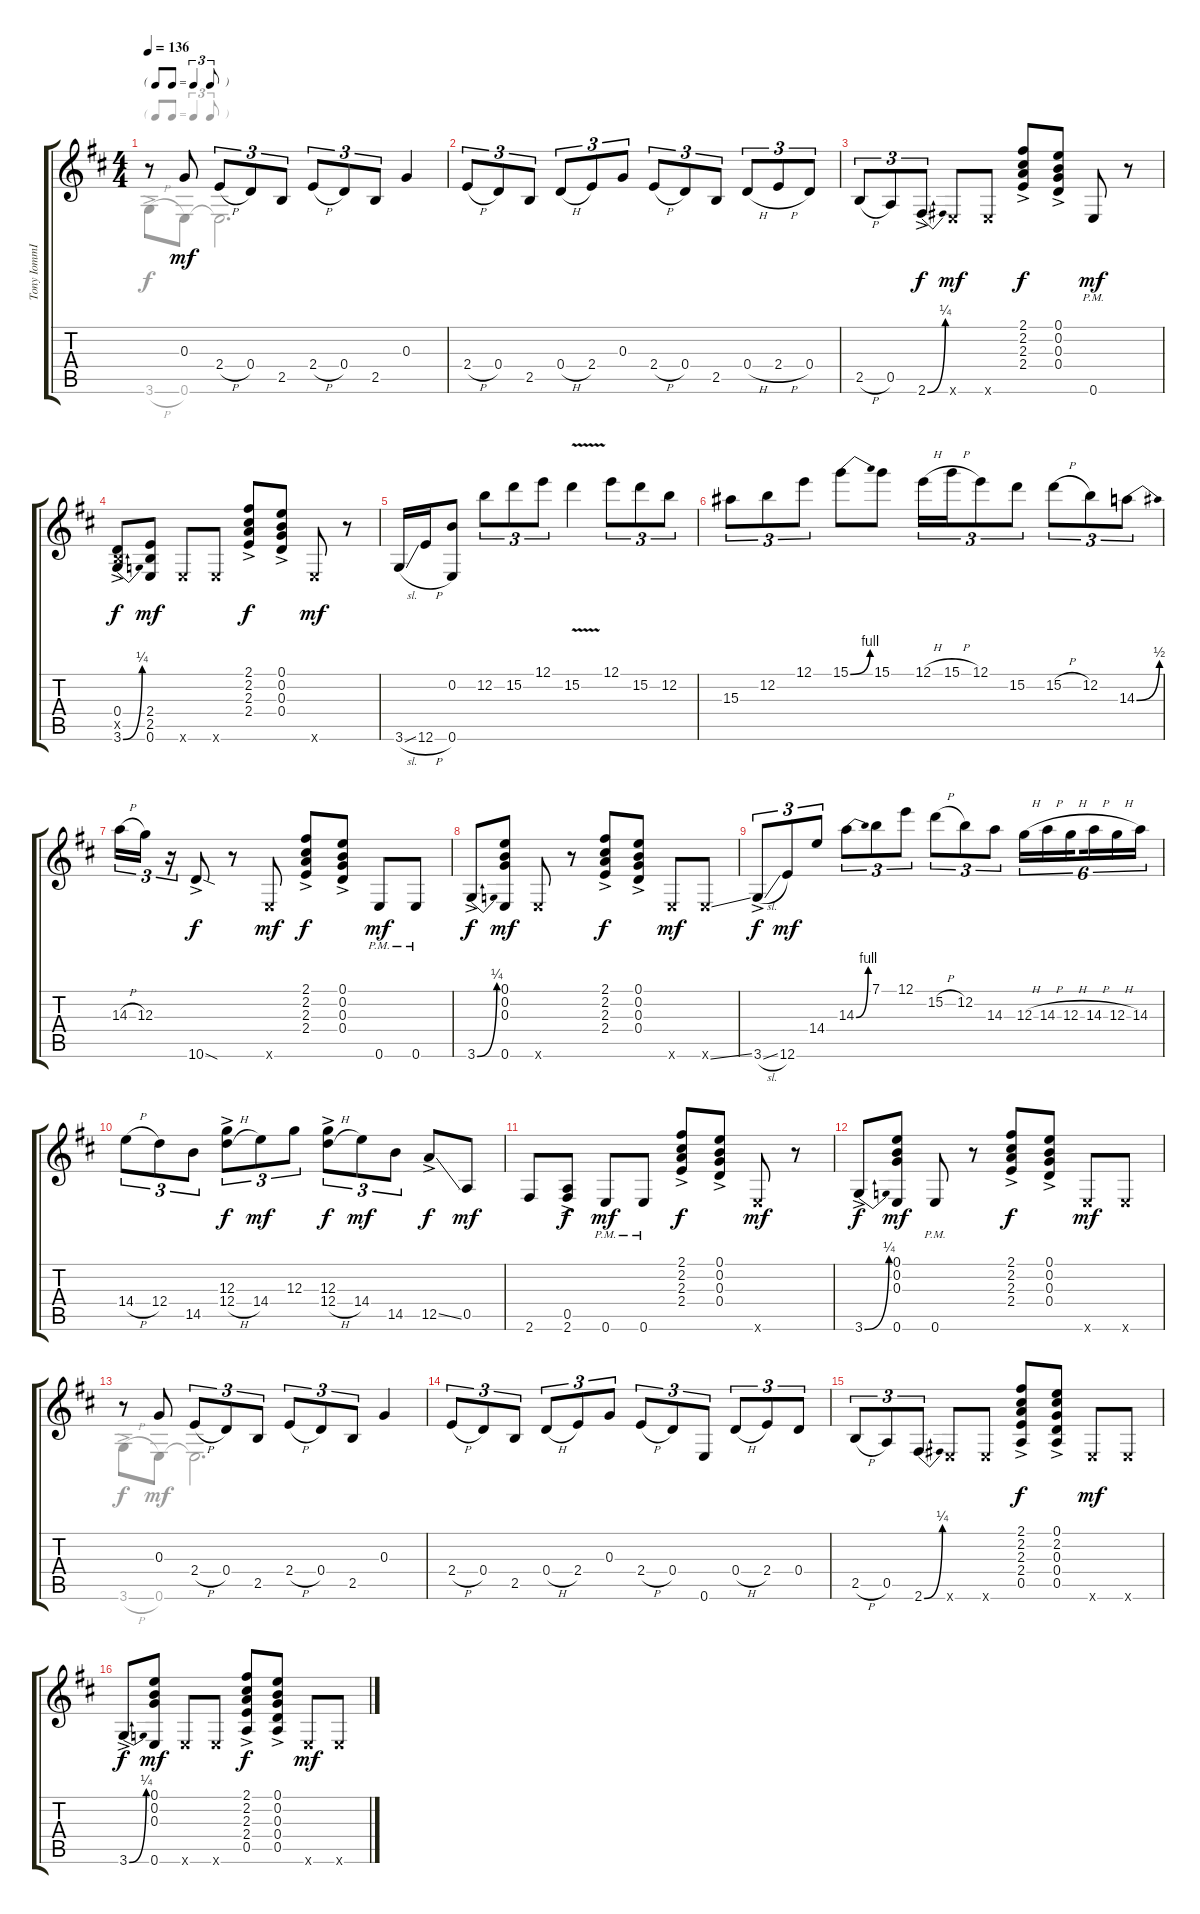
\track ("Tony IommI Distortion (Lead II)" "Tony IommI") {instrument distortionguitar}
\staff {score tabs}
\tuning (E4 B3 G3 D3 A2 E2) {hide}
\voice
\ts (4 4)
\tf triplet8th
\tempo 136
\clef g2
\ks d
r.8{dy mf} 0.3.8 2.4{h}.8{tu (3 2)} 0.4.8{tu (3 2)} 2.5.8{tu (3 2)} 2.4{h}.8{tu (3 2)} 0.4.8{tu (3 2)} 2.5.8{tu (3 2)} 0.3.4 |
2.4{h}.8{tu (3 2)} 0.4.8{tu (3 2)} 2.5.8{tu (3 2)} 0.4{h}.8{tu (3 2)} 2.4.8{tu (3 2)} 0.3.8{tu (3 2)} 2.4{h}.8{tu (3 2)} 0.4.8{tu (3 2)} 2.5.8{tu (3 2)} 0.4{h}.8{tu (3 2)} 2.4{h}.8{tu (3 2)} 0.4.8{tu (3 2)} |
2.5{h}.8{tu (3 2)} 0.5.8{tu (3 2)} 2.6{be (bend 0 0 60 1) ac}.8{tu (3 2) dy f} 0.6{x}.8{dy mf} 0.6{x}.8 (2.1{ac} 2.2{ac} 2.3{ac} 2.4{ac}).8{dy f} (0.1{ac} 0.2{ac} 0.3{ac} 0.4{ac}).8 0.6{pm}.8{dy mf} r.8 |
(0.4{ac} 2.5{ac x} 3.6{be (bend 0 0 60 1) ac}).8{dy f} (2.4 2.5 0.6).8{dy mf} 0.6{x}.8 0.6{x}.8 (2.1{ac} 2.2{ac} 2.3{ac} 2.4{ac}).8{dy f} (0.1{ac} 0.2{ac} 0.3{ac} 0.4{ac}).8 0.6{x}.8{dy mf} r.8 |
3.6{sl}.16 12.6{h}.16 (0.2 0.6).8 12.2.8{tu (3 2)} 15.2.8{tu (3 2)} 12.1.8{tu (3 2)} 15.2{v}.4 12.1.8{tu (3 2)} 15.2.8{tu (3 2)} 12.2.8{tu (3 2)} |
15.3.8{tu (3 2)} 12.2.8{tu (3 2)} 12.1.8{tu (3 2)} 15.1{be (bend 0 0 60 4)}.8 15.1.8 12.1{h}.16{tu (3 2)} 15.1{h}.16{tu (3 2)} 12.1.8{tu (3 2)} 15.2.8{tu (3 2)} 15.2{h}.8{tu (3 2)} 12.2.8{tu (3 2)} 14.3{be (bend 0 0 60 2)}.8{tu (3 2)} |
14.3{h}.16{tu (3 2)} 12.3.16{tu (3 2)} r.16{tu (3 2)} 10.6{sod ac}.8{dy f} r.8 0.6{x}.8{dy mf} (2.1{ac} 2.2{ac} 2.3{ac} 2.4{ac}).8{dy f} (0.1{ac} 0.2{ac} 0.3{ac} 0.4{ac}).8 0.6{pm}.8{dy mf} 0.6{pm}.8 |
3.6{be (bend 0 0 60 1) ac}.8{dy f} (0.1 0.2 0.3 0.6).8{dy mf} 0.6{x}.8 r.8 (2.1{ac} 2.2{ac} 2.3{ac} 2.4{ac}).8{dy f} (0.1{ac} 0.2{ac} 0.3{ac} 0.4{ac}).8 0.6{x}.8{dy mf} 0.6{ss x}.8 |
3.6{sl ac}.8{tu (3 2) dy f} 12.6.8{tu (3 2) dy mf} 14.4.8{tu (3 2)} 14.3{be (bend 0 0 60 4)}.8{tu (3 2)} 7.1.8{tu (3 2)} 12.1.8{tu (3 2)} 15.2{h}.8{tu (3 2)} 12.2.8{tu (3 2)} 14.3.8{tu (3 2)} 12.3{h}.16{tu (6 4)} 14.3{h}.16{tu (6 4)} 12.3{h}.16{tu (6 4) beam splitsecondary} 14.3{h}.16{tu (6 4)} 12.3{h}.16{tu (6 4)} 14.3.16{tu (6 4)} |
14.4{h}.8{tu (3 2)} 12.4.8{tu (3 2)} 14.5.8{tu (3 2)} (12.3{ac} 12.4{h ac}).8{tu (3 2) dy f} 14.4.8{tu (3 2) dy mf} 12.3.8{tu (3 2)} (12.3{ac} 12.4{h ac}).8{tu (3 2) dy f} 14.4.8{tu (3 2) dy mf} 14.5.8{tu (3 2)} 12.5{ss ac}.8{dy f} 0.5.8{dy mf} |
2.6.8 (0.5{ac} 2.6{ac}).8{dy f} 0.6{pm}.8{dy mf} 0.6{pm}.8 (2.1{ac} 2.2{ac} 2.3{ac} 2.4{ac}).8{dy f} (0.1{ac} 0.2{ac} 0.3{ac} 0.4{ac}).8 0.6{x}.8{dy mf} r.8 |
3.6{be (bend 0 0 60 1) ac}.8{dy f} (0.1 0.2 0.3 0.6).8{dy mf} 0.6{pm}.8 r.8 (2.1{ac} 2.2{ac} 2.3{ac} 2.4{ac}).8{dy f} (0.1{ac} 0.2{ac} 0.3{ac} 0.4{ac}).8 0.6{x}.8{dy mf} 0.6{x}.8 |
r.8 0.3.8 2.4{h}.8{tu (3 2)} 0.4.8{tu (3 2)} 2.5.8{tu (3 2)} 2.4{h}.8{tu (3 2)} 0.4.8{tu (3 2)} 2.5.8{tu (3 2)} 0.3.4 |
2.4{h}.8{tu (3 2)} 0.4.8{tu (3 2)} 2.5.8{tu (3 2)} 0.4{h}.8{tu (3 2)} 2.4.8{tu (3 2)} 0.3.8{tu (3 2)} 2.4{h}.8{tu (3 2)} 0.4.8{tu (3 2)} 0.6.8{tu (3 2)} 0.4{h}.8{tu (3 2)} 2.4.8{tu (3 2)} 0.4.8{tu (3 2)} |
2.5{h}.8{tu (3 2)} 0.5.8{tu (3 2)} 2.6{be (bend 0 0 60 1)}.8{tu (3 2)} 0.6{x}.8 0.6{x}.8 (2.1{ac} 2.2{ac} 2.3{ac} 2.4{ac} 0.5{ac}).8{dy f} (0.1{ac} 2.2{ac} 0.3{ac} 0.4{ac} 0.5{ac}).8 0.6{x}.8{dy mf} 0.6{x}.8 |
3.6{be (bend 0 0 60 1) ac}.8{dy f} (0.1 0.2 0.3 0.6).8{dy mf} 0.6{x}.8 0.6{x}.8 (2.1{ac} 2.2{ac} 2.3{ac} 2.4{ac} 0.5{ac}).8{dy f} (0.1{ac} 0.2{ac} 0.3{ac} 0.4{ac} 0.5{ac}).8 0.6{x}.8{dy mf} 0.6{x}.8
\voice
\clef g2
\ottava regular
\simile none
\ks d
3.6{h ac}.8{dy f} 0.6.8{dy mf} 0.6{t}.2{d} |
|
|
|
|
|
|
|
|
|
|
|
3.6{h ac}.8{dy f} 0.6.8{dy mf} 0.6{t}.2{d} |
|
|
